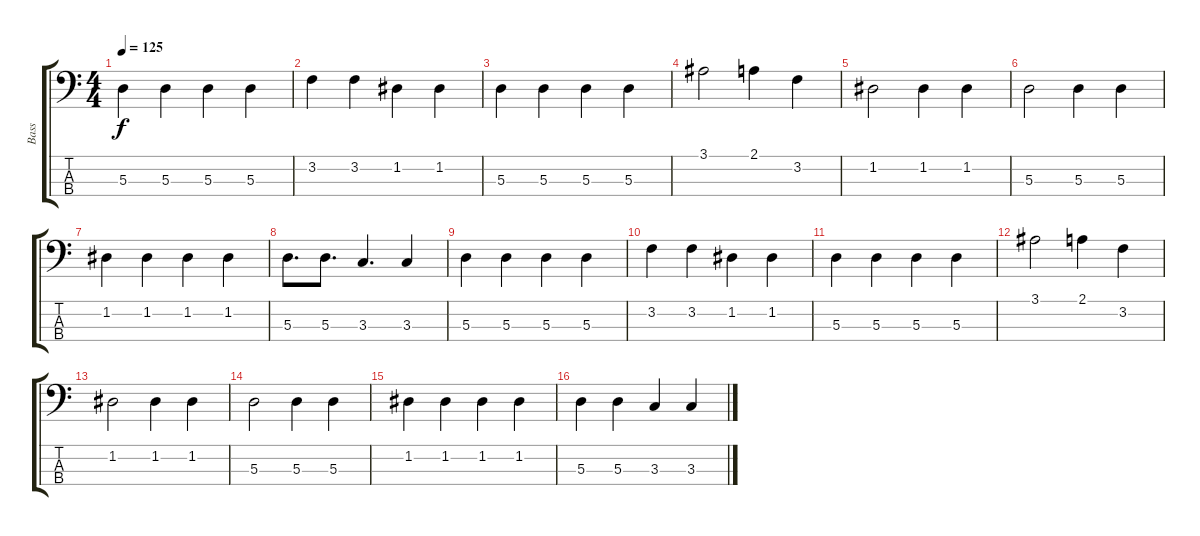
\track ("Bass" "Bass") {instrument electricbasspick}
\staff {score tabs}
\tuning (G2 D2 A1 E1) {hide}
\ts (4 4)
\tempo 125
\clef f4
\ks c
5.3.4{dy f} 5.3.4 5.3.4 5.3.4 |
3.2.4 3.2.4 1.2.4 1.2.4 |
5.3.4 5.3.4 5.3.4 5.3.4 |
3.1.2 2.1.4 3.2.4 |
1.2.2 1.2.4 1.2.4 |
5.3.2 5.3.4 5.3.4 |
1.2.4 1.2.4 1.2.4 1.2.4 |
5.3.8{d} 5.3.8{d} 3.3.4{d} 3.3.4 |
5.3.4 5.3.4 5.3.4 5.3.4 |
3.2.4 3.2.4 1.2.4 1.2.4 |
5.3.4 5.3.4 5.3.4 5.3.4 |
3.1.2 2.1.4 3.2.4 |
1.2.2 1.2.4 1.2.4 |
5.3.2 5.3.4 5.3.4 |
1.2.4 1.2.4 1.2.4 1.2.4 |
5.3.4 5.3.4 3.3.4 3.3.4
